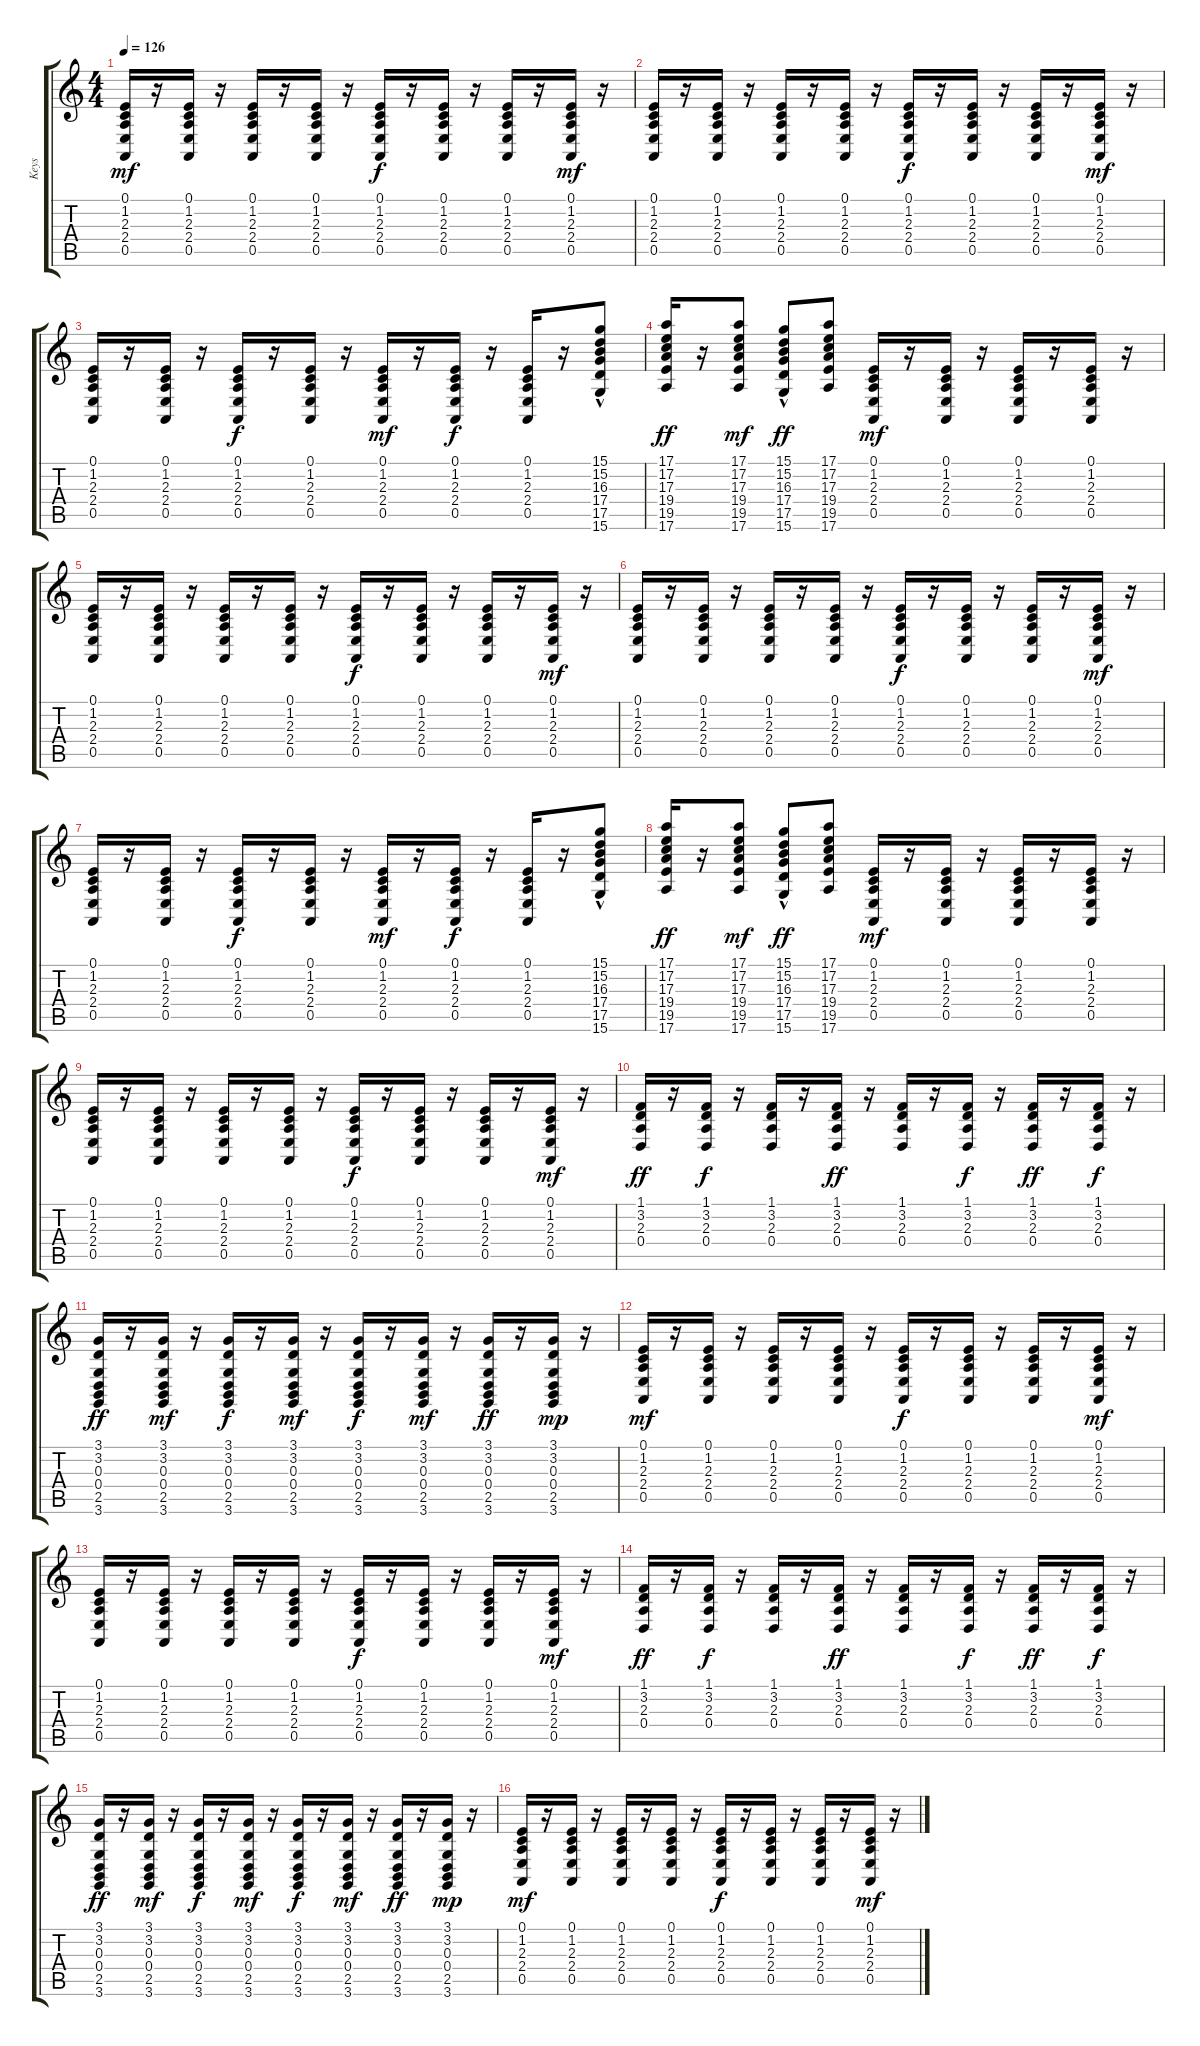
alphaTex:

\track ("Keys" "Keys") {instrument synthbrass1}
\staff {score tabs}
\tuning (E4 B3 G3 D3 A2 E2) {hide}
\ts (4 4)
\tempo 126
\clef g2
\ks c
(0.1 1.2 2.3 2.4 0.5).16{dy mf instrument synthbrass1} r.16 (0.1 1.2 2.3 2.4 0.5).16 r.16 (0.1 1.2 2.3 2.4 0.5).16 r.16 (0.1 1.2 2.3 2.4 0.5).16 r.16 (0.1 1.2 2.3 2.4 0.5).16{dy f} r.16 (0.1 1.2 2.3 2.4 0.5).16 r.16 (0.1 1.2 2.3 2.4 0.5).16 r.16 (0.1 1.2 2.3 2.4 0.5).16{dy mf} r.16 |
(0.1 1.2 2.3 2.4 0.5).16 r.16 (0.1 1.2 2.3 2.4 0.5).16 r.16 (0.1 1.2 2.3 2.4 0.5).16 r.16 (0.1 1.2 2.3 2.4 0.5).16 r.16 (0.1 1.2 2.3 2.4 0.5).16{dy f} r.16 (0.1 1.2 2.3 2.4 0.5).16 r.16 (0.1 1.2 2.3 2.4 0.5).16 r.16 (0.1 1.2 2.3 2.4 0.5).16{dy mf} r.16 |
(0.1 1.2 2.3 2.4 0.5).16 r.16 (0.1 1.2 2.3 2.4 0.5).16 r.16 (0.1 1.2 2.3 2.4 0.5).16{dy f} r.16 (0.1 1.2 2.3 2.4 0.5).16 r.16 (0.1 1.2 2.3 2.4 0.5).16{dy mf} r.16 (0.1 1.2 2.3 2.4 0.5).16{dy f} r.16 (0.1 1.2 2.3 2.4 0.5).16 r.16 (15.1 15.2 16.3{hac} 17.4 17.5 15.6).8 |
(17.1 17.2 17.3 19.4 19.5 17.6).16{dy ff} r.16 (17.1 17.2 17.3 19.4 19.5 17.6).8{dy mf} (15.1 15.2 16.3 17.4 17.5{hac} 15.6{hac}).8{dy ff} (17.1 17.2 17.3 19.4 19.5 17.6).8 (0.1 1.2 2.3 2.4 0.5).16{dy mf} r.16 (0.1 1.2 2.3 2.4 0.5).16 r.16 (0.1 1.2 2.3 2.4 0.5).16 r.16 (0.1 1.2 2.3 2.4 0.5).16 r.16 |
(0.1 1.2 2.3 2.4 0.5).16 r.16 (0.1 1.2 2.3 2.4 0.5).16 r.16 (0.1 1.2 2.3 2.4 0.5).16 r.16 (0.1 1.2 2.3 2.4 0.5).16 r.16 (0.1 1.2 2.3 2.4 0.5).16{dy f} r.16 (0.1 1.2 2.3 2.4 0.5).16 r.16 (0.1 1.2 2.3 2.4 0.5).16 r.16 (0.1 1.2 2.3 2.4 0.5).16{dy mf} r.16 |
(0.1 1.2 2.3 2.4 0.5).16 r.16 (0.1 1.2 2.3 2.4 0.5).16 r.16 (0.1 1.2 2.3 2.4 0.5).16 r.16 (0.1 1.2 2.3 2.4 0.5).16 r.16 (0.1 1.2 2.3 2.4 0.5).16{dy f} r.16 (0.1 1.2 2.3 2.4 0.5).16 r.16 (0.1 1.2 2.3 2.4 0.5).16 r.16 (0.1 1.2 2.3 2.4 0.5).16{dy mf} r.16 |
(0.1 1.2 2.3 2.4 0.5).16 r.16 (0.1 1.2 2.3 2.4 0.5).16 r.16 (0.1 1.2 2.3 2.4 0.5).16{dy f} r.16 (0.1 1.2 2.3 2.4 0.5).16 r.16 (0.1 1.2 2.3 2.4 0.5).16{dy mf} r.16 (0.1 1.2 2.3 2.4 0.5).16{dy f} r.16 (0.1 1.2 2.3 2.4 0.5).16 r.16 (15.1 15.2 16.3{hac} 17.4 17.5 15.6).8 |
(17.1 17.2 17.3 19.4 19.5 17.6).16{dy ff} r.16 (17.1 17.2 17.3 19.4 19.5 17.6).8{dy mf} (15.1 15.2 16.3 17.4 17.5{hac} 15.6{hac}).8{dy ff} (17.1 17.2 17.3 19.4 19.5 17.6).8 (0.1 1.2 2.3 2.4 0.5).16{dy mf} r.16 (0.1 1.2 2.3 2.4 0.5).16 r.16 (0.1 1.2 2.3 2.4 0.5).16 r.16 (0.1 1.2 2.3 2.4 0.5).16 r.16 |
(0.1 1.2 2.3 2.4 0.5).16 r.16 (0.1 1.2 2.3 2.4 0.5).16 r.16 (0.1 1.2 2.3 2.4 0.5).16 r.16 (0.1 1.2 2.3 2.4 0.5).16 r.16 (0.1 1.2 2.3 2.4 0.5).16{dy f} r.16 (0.1 1.2 2.3 2.4 0.5).16 r.16 (0.1 1.2 2.3 2.4 0.5).16 r.16 (0.1 1.2 2.3 2.4 0.5).16{dy mf} r.16 |
(1.1 3.2 2.3 0.4).16{dy ff} r.16 (1.1 3.2 2.3 0.4).16{dy f} r.16 (1.1 3.2 2.3 0.4).16 r.16 (1.1 3.2 2.3 0.4).16{dy ff} r.16 (1.1 3.2 2.3 0.4).16 r.16 (1.1 3.2 2.3 0.4).16{dy f} r.16 (1.1 3.2 2.3 0.4).16{dy ff} r.16 (1.1 3.2 2.3 0.4).16{dy f} r.16 |
(3.1 3.2 0.3 0.4 2.5 3.6).16{dy ff} r.16 (3.1 3.2 0.3 0.4 2.5 3.6).16{dy mf} r.16 (3.1 3.2 0.3 0.4 2.5 3.6).16{dy f} r.16 (3.1 3.2 0.3 0.4 2.5 3.6).16{dy mf} r.16 (3.1 3.2 0.3 0.4 2.5 3.6).16{dy f} r.16 (3.1 3.2 0.3 0.4 2.5 3.6).16{dy mf} r.16 (3.1 3.2 0.3 0.4 2.5 3.6).16{dy ff} r.16 (3.1 3.2 0.3 0.4 2.5 3.6).16{dy mp} r.16 |
(0.1 1.2 2.3 2.4 0.5).16{dy mf} r.16 (0.1 1.2 2.3 2.4 0.5).16 r.16 (0.1 1.2 2.3 2.4 0.5).16 r.16 (0.1 1.2 2.3 2.4 0.5).16 r.16 (0.1 1.2 2.3 2.4 0.5).16{dy f} r.16 (0.1 1.2 2.3 2.4 0.5).16 r.16 (0.1 1.2 2.3 2.4 0.5).16 r.16 (0.1 1.2 2.3 2.4 0.5).16{dy mf} r.16 |
(0.1 1.2 2.3 2.4 0.5).16 r.16 (0.1 1.2 2.3 2.4 0.5).16 r.16 (0.1 1.2 2.3 2.4 0.5).16 r.16 (0.1 1.2 2.3 2.4 0.5).16 r.16 (0.1 1.2 2.3 2.4 0.5).16{dy f} r.16 (0.1 1.2 2.3 2.4 0.5).16 r.16 (0.1 1.2 2.3 2.4 0.5).16 r.16 (0.1 1.2 2.3 2.4 0.5).16{dy mf} r.16 |
(1.1 3.2 2.3 0.4).16{dy ff} r.16 (1.1 3.2 2.3 0.4).16{dy f} r.16 (1.1 3.2 2.3 0.4).16 r.16 (1.1 3.2 2.3 0.4).16{dy ff} r.16 (1.1 3.2 2.3 0.4).16 r.16 (1.1 3.2 2.3 0.4).16{dy f} r.16 (1.1 3.2 2.3 0.4).16{dy ff} r.16 (1.1 3.2 2.3 0.4).16{dy f} r.16 |
(3.1 3.2 0.3 0.4 2.5 3.6).16{dy ff} r.16 (3.1 3.2 0.3 0.4 2.5 3.6).16{dy mf} r.16 (3.1 3.2 0.3 0.4 2.5 3.6).16{dy f} r.16 (3.1 3.2 0.3 0.4 2.5 3.6).16{dy mf} r.16 (3.1 3.2 0.3 0.4 2.5 3.6).16{dy f} r.16 (3.1 3.2 0.3 0.4 2.5 3.6).16{dy mf} r.16 (3.1 3.2 0.3 0.4 2.5 3.6).16{dy ff} r.16 (3.1 3.2 0.3 0.4 2.5 3.6).16{dy mp} r.16 |
(0.1 1.2 2.3 2.4 0.5).16{dy mf} r.16 (0.1 1.2 2.3 2.4 0.5).16 r.16 (0.1 1.2 2.3 2.4 0.5).16 r.16 (0.1 1.2 2.3 2.4 0.5).16 r.16 (0.1 1.2 2.3 2.4 0.5).16{dy f} r.16 (0.1 1.2 2.3 2.4 0.5).16 r.16 (0.1 1.2 2.3 2.4 0.5).16 r.16 (0.1 1.2 2.3 2.4 0.5).16{dy mf} r.16
